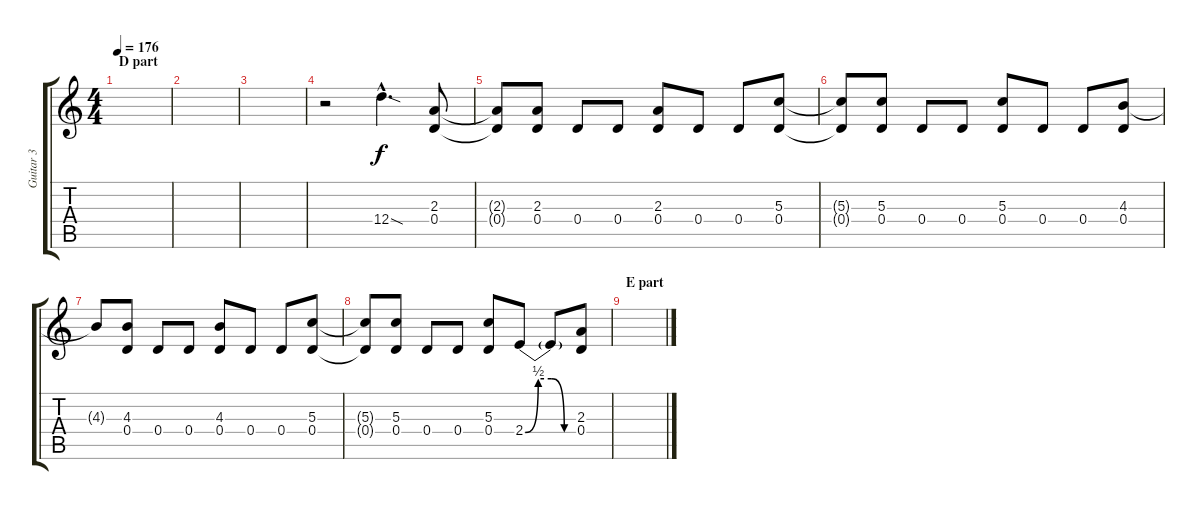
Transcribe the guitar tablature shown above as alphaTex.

\track ("Guitar 3" "Guitar 3") {instrument distortionguitar}
\staff {score tabs}
\tuning (E4 B3 G3 D3 A2 E2) {hide}
\ts (4 4)
\section ("" "D part")
\tempo 176
\clef g2
\ks c
|
|
|
r.2 12.4{sod hac}.4{d} (2.3 0.4).8 |
(2.3{t} 0.4{t}).8 (2.3 0.4).8 0.4.8 0.4.8 (2.3 0.4).8 0.4.8 0.4.8 (5.3 0.4).8 |
(5.3{t} 0.4{t}).8 (5.3 0.4).8 0.4.8 0.4.8 (5.3 0.4).8 0.4.8 0.4.8 (4.3 0.4).8 |
4.3{t}.8 (4.3 0.4).8 0.4.8 0.4.8 (4.3 0.4).8 0.4.8 0.4.8 (5.3 0.4).8 |
(5.3{t} 0.4{t}).8 (5.3 0.4).8 0.4.8 0.4.8 (5.3 0.4).8 2.4{be (custom 0 0 15 2 30 2 45 0 60 0)}.8 2.4{t}.8 (2.3 0.4).8 |
\section ("" "E part")
